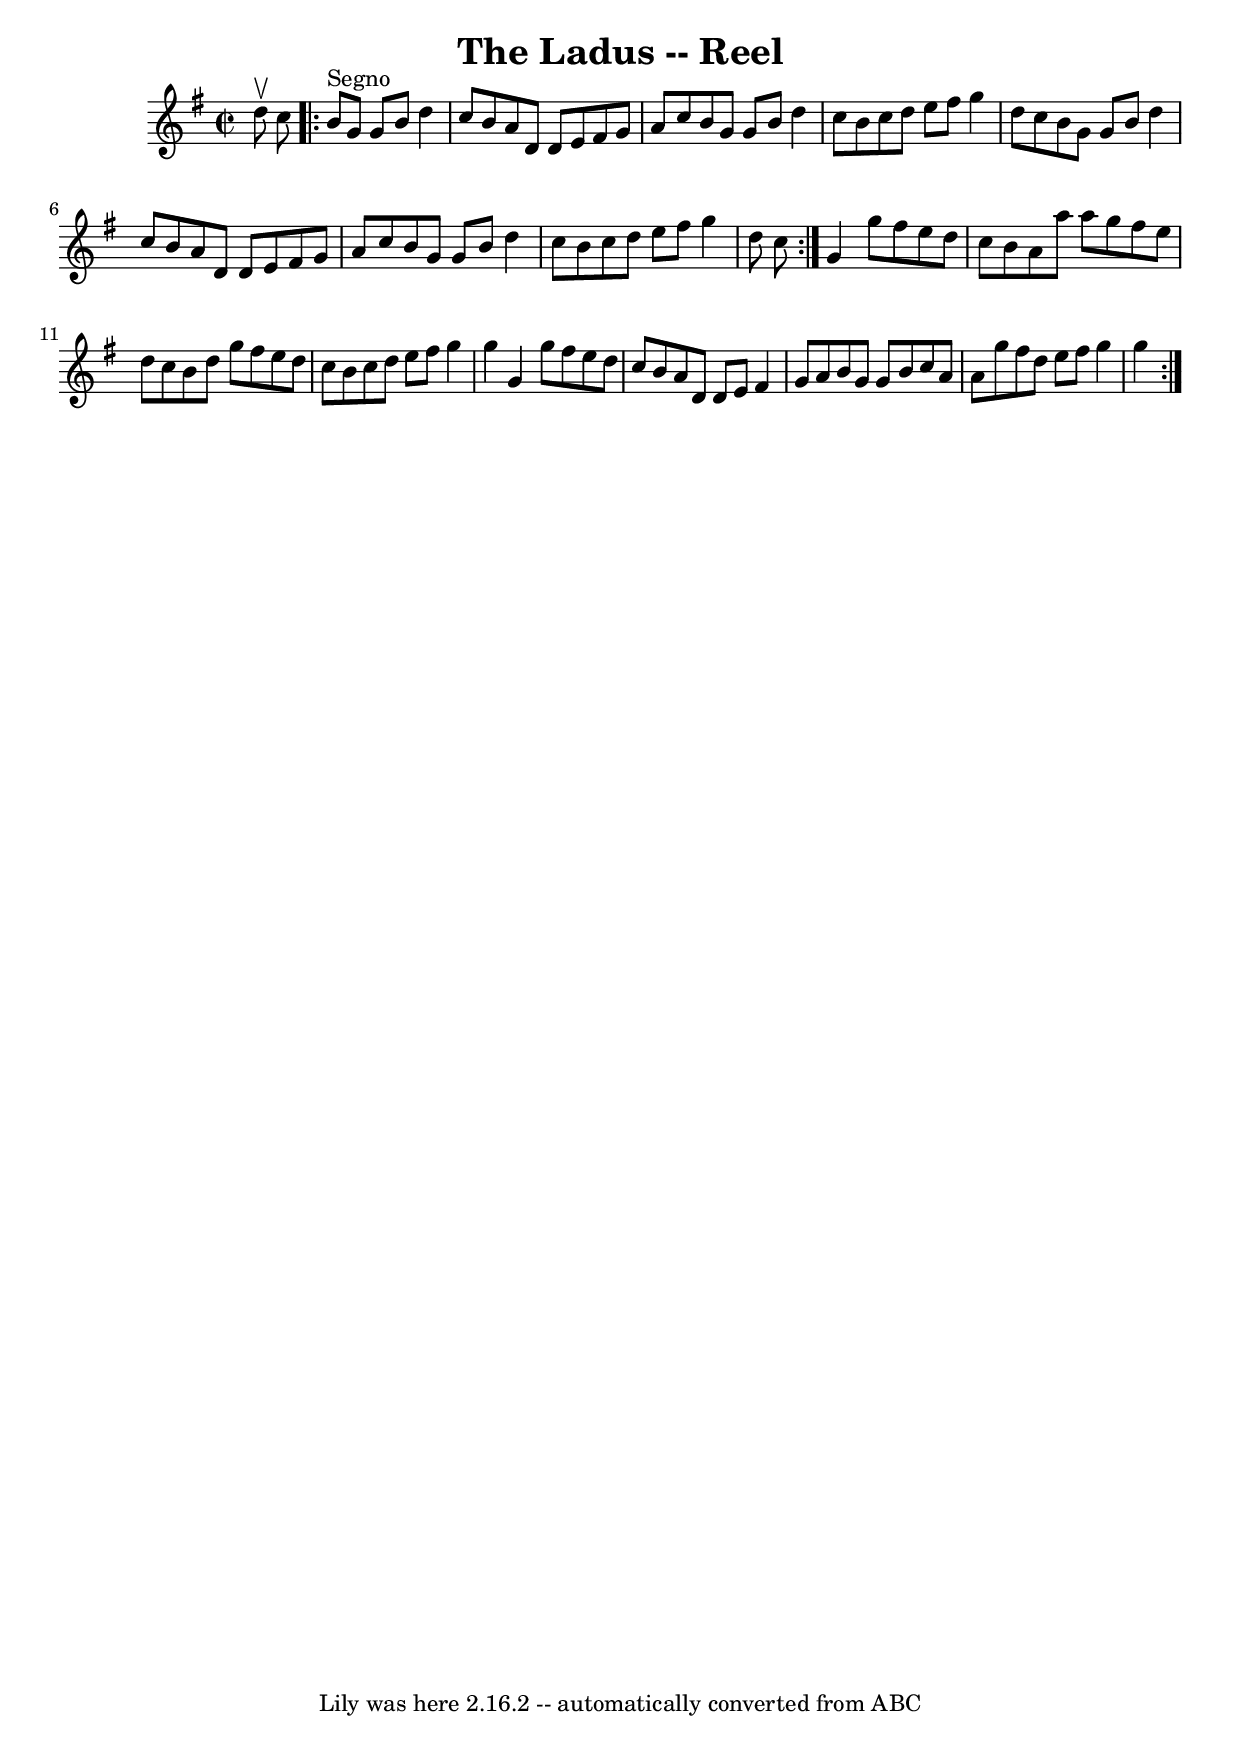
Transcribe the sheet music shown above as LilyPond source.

\version "2.16.2"
\include "Mammoth.ily"
\header {
	%% book = "Ryan's Mammoth Collection"
	crossRefNumber = "1"
	footnotes = ""
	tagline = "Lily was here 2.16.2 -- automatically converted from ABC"
	title = "The Ladus -- Reel"
}
voicedefault =  {


\repeat volta 2 {
\override Staff.TimeSignature #'style = #'C
 \time 2/2 
\key g \major d''8^\upbow c''8    \repeat volta 2 { b'8 
^"Segno" g'8 g'8 b'8 d''4 c''8 b'8  |
 a'8 d'8    
d'8 e'8 fis'8 g'8 a'8 c''8  |
 b'8 g'8 g'8 b'8  
 d''4 c''8 b'8  |
 c''8 d''8 e''8 fis''8 g''4    
d''8 c''8  |
 b'8 g'8 g'8 b'8 d''4 c''8 b'8  
|
 a'8 d'8 d'8 e'8 fis'8 g'8 a'8 c''8  |
   
b'8 g'8 g'8 b'8 d''4 c''8 b'8  |
 c''8 d''8    
e''8 fis''8 g''4 d''8 c''8  }     |
 g'4 g''8 fis''8 e''8 d''8 c''8 b'8  |
 a'8 a''8   
 a''8 g''8 fis''8 e''8 d''8 c''8  |
 b'8 d''8 g''8 
 fis''8 e''8 d''8 c''8 b'8  |
 c''8 d''8 e''8    
fis''8 g''4 g''4  |
 g'4 g''8 fis''8 e''8 d''8    
c''8 b'8  |
 a'8 d'8 d'8 e'8 fis'4 g'8 a'8  
|
 b'8 g'8 g'8 b'8 c''8 a'8 a'8 g''8  |
   
fis''8 d''8 e''8 fis''8 g''4 g''4    }   
}

\score{
    <<

	\context Staff="default"
	{
	    \voicedefault 
	}

    >>
	\layout {
	}
	\midi {}
}
